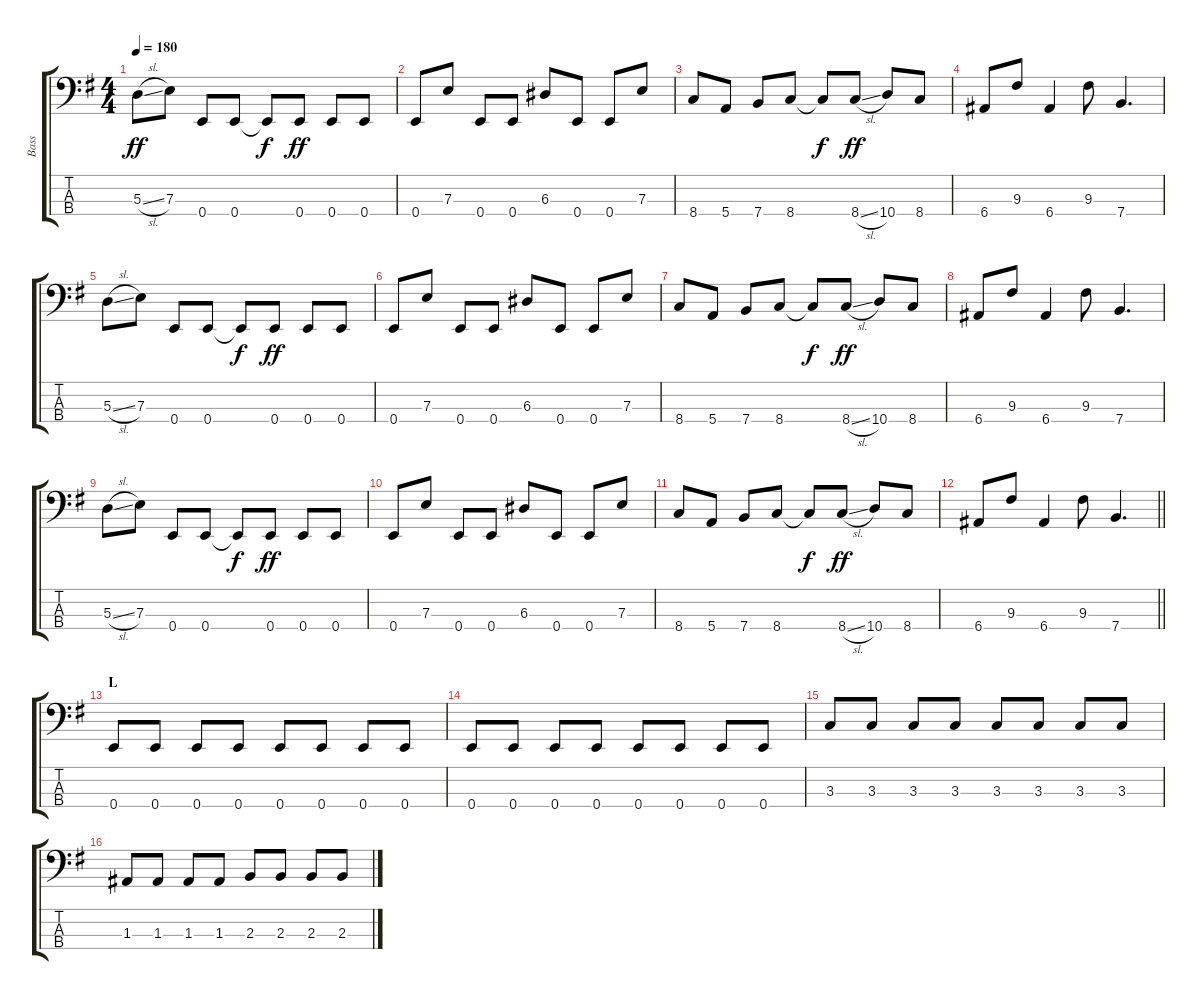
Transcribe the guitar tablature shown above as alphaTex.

\track ("Bass" "Bass") {instrument electricbasspick}
\staff {score tabs}
\tuning (G2 D2 A1 E1) {hide}
\ts (4 4)
\tempo 180
\clef f4
\ks g
5.3{sl}.8{dy ff} 7.3.8 0.4.8 0.4.8 0.4{t}.8{dy f} 0.4.8{dy ff} 0.4.8 0.4.8 |
0.4.8 7.3.8 0.4.8 0.4.8 6.3.8 0.4.8 0.4.8 7.3.8 |
8.4.8 5.4.8 7.4.8 8.4.8 8.4{t}.8{dy f} 8.4{sl}.8{dy ff} 10.4.8 8.4.8 |
6.4.8 9.3.8 6.4.4 9.3.8 7.4.4{d} |
5.3{sl}.8 7.3.8 0.4.8 0.4.8 0.4{t}.8{dy f} 0.4.8{dy ff} 0.4.8 0.4.8 |
0.4.8 7.3.8 0.4.8 0.4.8 6.3.8 0.4.8 0.4.8 7.3.8 |
8.4.8 5.4.8 7.4.8 8.4.8 8.4{t}.8{dy f} 8.4{sl}.8{dy ff} 10.4.8 8.4.8 |
6.4.8 9.3.8 6.4.4 9.3.8 7.4.4{d} |
5.3{sl}.8 7.3.8 0.4.8 0.4.8 0.4{t}.8{dy f} 0.4.8{dy ff} 0.4.8 0.4.8 |
0.4.8 7.3.8 0.4.8 0.4.8 6.3.8 0.4.8 0.4.8 7.3.8 |
8.4.8 5.4.8 7.4.8 8.4.8 8.4{t}.8{dy f} 8.4{sl}.8{dy ff} 10.4.8 8.4.8 |
\barLineRight lightlight
6.4.8 9.3.8 6.4.4 9.3.8 7.4.4{d} |
\section ("" "L")
0.4.8 0.4.8 0.4.8 0.4.8 0.4.8 0.4.8 0.4.8 0.4.8 |
0.4.8 0.4.8 0.4.8 0.4.8 0.4.8 0.4.8 0.4.8 0.4.8 |
3.3.8 3.3.8 3.3.8 3.3.8 3.3.8 3.3.8 3.3.8 3.3.8 |
1.3.8 1.3.8 1.3.8 1.3.8 2.3.8 2.3.8 2.3.8 2.3.8
